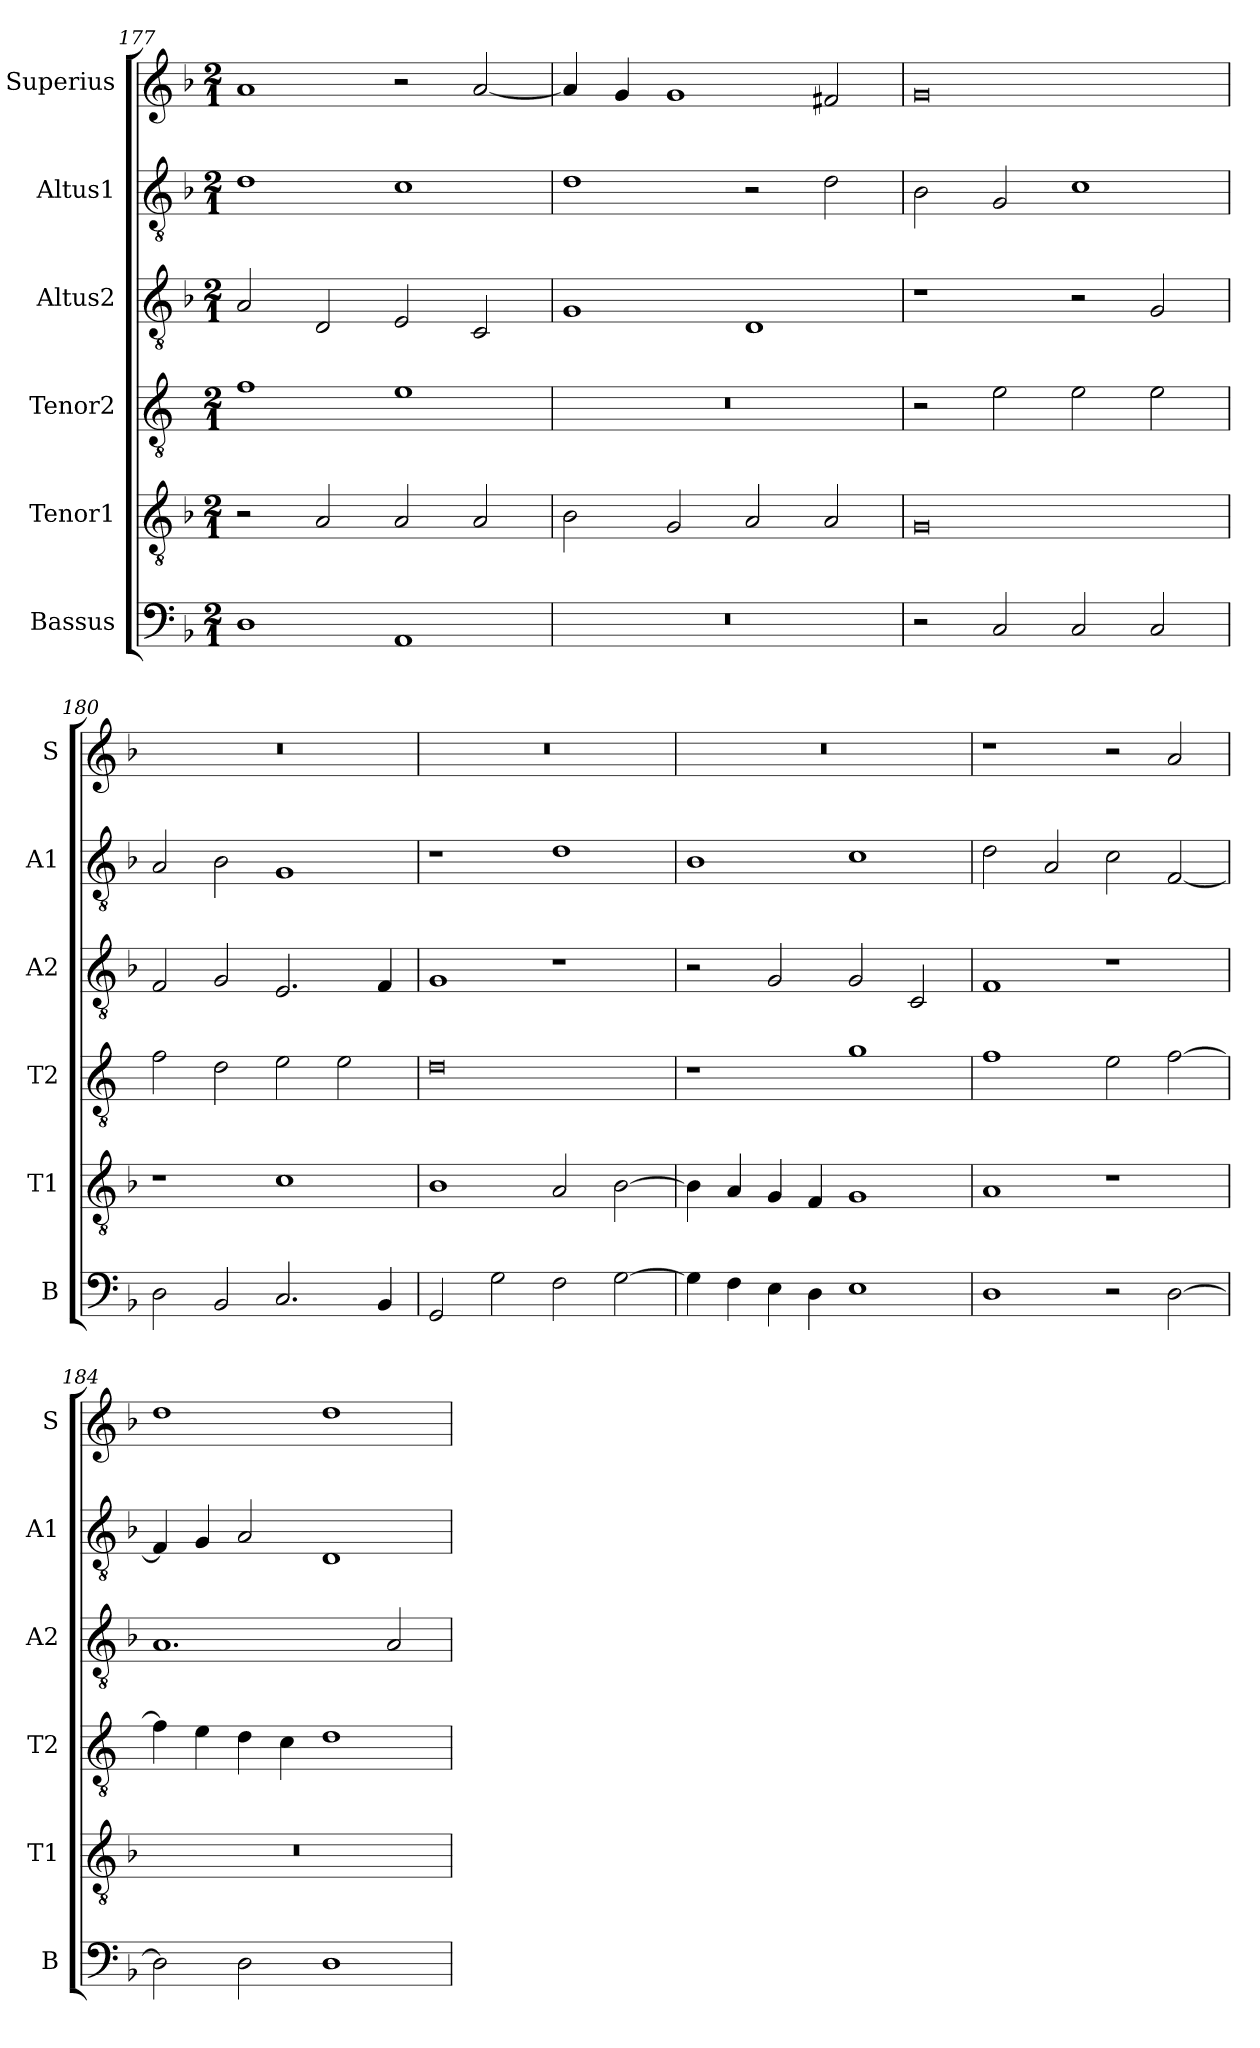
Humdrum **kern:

**kern	**kern	**kern	**kern	**kern	**kern
*part6	*part5	*part4	*part3	*part2	*part1
*staff6	*staff5	*staff4	*staff3	*staff2	*staff1
*I"Bassus	*I"Tenor1	*I"Tenor2	*I"Altus2	*I"Altus1	*I"Superius
*I'B	*I'T1	*I'T2	*I'A2	*I'A1	*I'S
*clefF4	*clefGv2	*clefGv2	*clefGv2	*clefGv2	*clefG2
*k[b-]	*k[b-]	*k[]	*k[b-]	*k[b-]	*k[b-]
*M2/1	*M2/1	*M2/1	*M2/1	*M2/1	*M2/1
=177	=177	=177	=177	=177	=177
1D	2r	1f	2A/	1d	1a
.	2A/	.	2D/	.	.
1AA	2A/	1e	2E/	1c	2r
.	2A/	.	2C/	.	[2a/
=178	=178	=178	=178	=178	=178
0r	2B-\	0r	1G	1d	4a/]
.	.	.	.	.	4g/
.	2G/	.	.	.	1g
.	2A/	.	1D	2r	.
.	2A/	.	.	2d\	2f#X/
=179	=179	=179	=179	=179	=179
2r	0G	2r	1r	2B-\	0g
2C/	.	2e\	.	2G/	.
2C/	.	2e\	2r	1c	.
2C/	.	2e\	2G/	.	.
=180	=180	=180	=180	=180	=180
2D\	1r	2f\	2F/	2A/	0r
2BB-/	.	2d\	2G/	2B-\	.
2.C/	1c	2e\	2.E/	1G	.
.	.	2e\	.	.	.
4BB-/	.	.	4F/	.	.
=181	=181	=181	=181	=181	=181
2GG/	1B-	0d	1G	1r	0r
2G\	.	.	.	.	.
2F\	2A/	.	1r	1d	.
[2G\	[2B-\	.	.	.	.
=182	=182	=182	=182	=182	=182
4G\]	4B-\]	1r	2r	1B-	0r
4F\	4A/	.	.	.	.
4E\	4G/	.	2G/	.	.
4D\	4F/	.	.	.	.
1E	1G	1g	2G/	1c	.
.	.	.	2C/	.	.
=183	=183	=183	=183	=183	=183
1D	1A	1f	1F	2d\	1r
.	.	.	.	2A/	.
2r	1r	2e\	1r	2c\	2r
[2D\	.	[2f\	.	[2F/	2a/
=184	=184	=184	=184	=184	=184
2D\]	0r	4f\]	1.A	4F/]	1dd
.	.	4e\	.	4G/	.
2D\	.	4d\	.	2A/	.
.	.	4c\	.	.	.
1D	.	1d	.	1D	1dd
.	.	.	2A/	.	.
=	=	=	=	=	=
*-	*-	*-	*-	*-	*-
